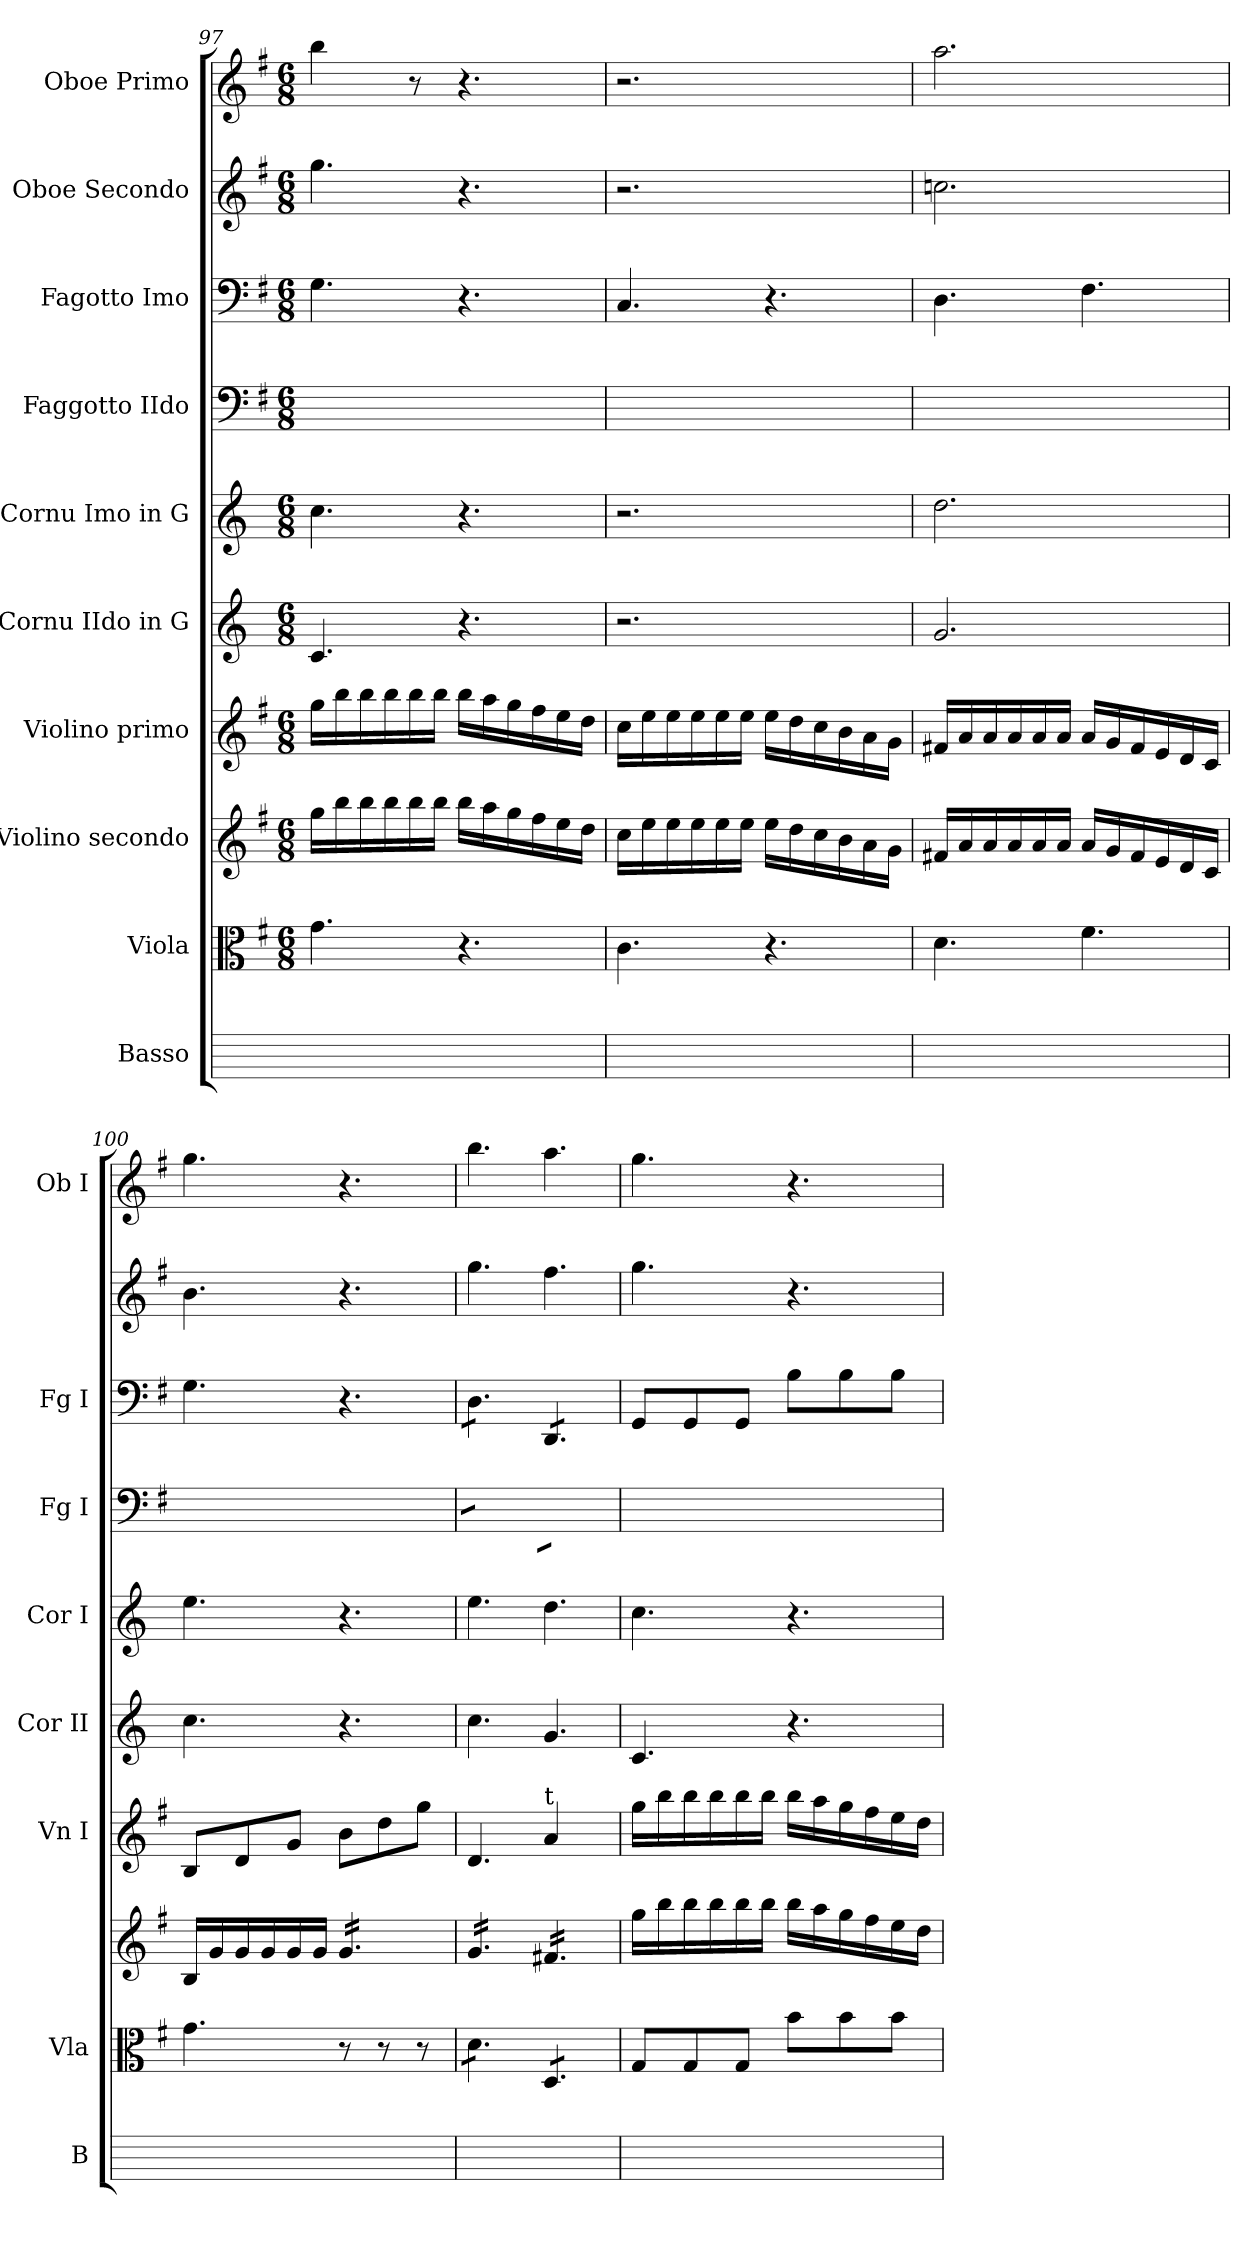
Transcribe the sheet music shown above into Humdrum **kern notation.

**kern	**kern	**dynam	**kern	**dynam	**kern	**kern	**kern	**kern	**kern	**kern	**kern
*part10	*part9	*part9	*part8	*part8	*part7	*part6	*part5	*part4	*part3	*part2	*part1
*staff10	*staff9	*staff9	*staff8	*staff8	*staff7	*staff6	*staff5	*staff4	*staff3	*staff2	*staff1
*I"Basso	*I"Viola	*	*I"Violino secondo	*	*I"Violino primo	*I"Cornu IIdo in G	*I"Cornu Imo in G	*I"Faggotto IIdo	*I"Fagotto Imo	*I"Oboe Secondo	*I"Oboe Primo
*I'B	*I'Vla	*	*	*	*I'Vn I	*I'Cor II	*I'Cor I	*I'Fg I	*I'Fg I	*	*I'Ob I
*	*clefC3	*	*clefG2	*	*clefG2	*clefG2	*clefG2	*clefF4	*clefF4	*clefG2	*clefG2
*	*	*	*	*	*	*ITrd3c5	*ITrd3c5	*	*	*	*
*	*k[f#]	*	*k[f#]	*	*k[f#]	*k[f#]	*k[f#]	*k[f#]	*k[f#]	*k[f#]	*k[f#]
*	*G:	*	*G:	*	*G:	*	*	*G:	*G:	*G:	*G:
*	*M6/8	*	*M6/8	*	*M6/8	*M6/8	*M6/8	*M6/8	*M6/8	*M6/8	*M6/8
=97	=97	=97	=97	=97	=97	=97	=97	=97	=97	=97	=97
2.ryy	4.g\	for	16gg\LL	fortif	16gg\LL	4.G/	4.g\	4.G\yy	4.G\	4.gg\	4bb\
.	.	.	16bb\	.	16bb\	.	.	.	.	.	.
.	.	.	16bb\	.	16bb\	.	.	.	.	.	.
.	.	.	16bb\	.	16bb\	.	.	.	.	.	.
.	.	.	16bb\	.	16bb\	.	.	.	.	.	8r
.	.	.	16bb\JJ	.	16bb\JJ	.	.	.	.	.	.
.	4.r	.	16bb\LL	.	16bb\LL	4.r	4.r	4.ryy	4.r	4.r	4.r
.	.	.	16aa\	.	16aa\	.	.	.	.	.	.
.	.	.	16gg\	.	16gg\	.	.	.	.	.	.
.	.	.	16ff#\	.	16ff#\	.	.	.	.	.	.
.	.	.	16ee\	.	16ee\	.	.	.	.	.	.
.	.	.	16dd\JJ	.	16dd\JJ	.	.	.	.	.	.
=98	=98	=98	=98	=98	=98	=98	=98	=98	=98	=98	=98
2.ryy	4.c\	.	16cc\LL	.	16cc\LL	2.r	2.r	4.C/yy	4.C/	2.r	2.r
.	.	.	16ee\	.	16ee\	.	.	.	.	.	.
.	.	.	16ee\	.	16ee\	.	.	.	.	.	.
.	.	.	16ee\	.	16ee\	.	.	.	.	.	.
.	.	.	16ee\	.	16ee\	.	.	.	.	.	.
.	.	.	16ee\JJ	.	16ee\JJ	.	.	.	.	.	.
.	4.r	.	16ee\LL	.	16ee\LL	.	.	4.ryy	4.r	.	.
.	.	.	16dd\	.	16dd\	.	.	.	.	.	.
.	.	.	16cc\	.	16cc\	.	.	.	.	.	.
.	.	.	16b\	.	16b\	.	.	.	.	.	.
.	.	.	16a\	.	16a\	.	.	.	.	.	.
.	.	.	16g\JJ	.	16g\JJ	.	.	.	.	.	.
=99	=99	=99	=99	=99	=99	=99	=99	=99	=99	=99	=99
2.ryy	4.d\	.	16f#X/LL	.	16f#X/LL	2.d/	2.a\	4.D\yy	4.D\	2.ccn\	2.aa\
.	.	.	16a/	.	16a/	.	.	.	.	.	.
.	.	.	16a/	.	16a/	.	.	.	.	.	.
.	.	.	16a/	.	16a/	.	.	.	.	.	.
.	.	.	16a/	.	16a/	.	.	.	.	.	.
.	.	.	16a/JJ	.	16a/JJ	.	.	.	.	.	.
.	4.f#\	.	16a/LL	.	16a/LL	.	.	4.F#\yy	4.F#\	.	.
.	.	.	16g/	.	16g/	.	.	.	.	.	.
.	.	.	16f#/	.	16f#/	.	.	.	.	.	.
.	.	.	16e/	.	16e/	.	.	.	.	.	.
.	.	.	16d/	.	16d/	.	.	.	.	.	.
.	.	.	16c/JJ	.	16c/JJ	.	.	.	.	.	.
=100	=100	=100	=100	=100	=100	=100	=100	=100	=100	=100	=100
2.ryy	4.g\	.	16B/LL	.	8B/L	4.g\	4.b\	4.G\yy	4.G\	4.b\	4.gg\
.	.	.	16g/	.	.	.	.	.	.	.	.
.	.	.	16g/	.	8d/	.	.	.	.	.	.
.	.	.	16g/	.	.	.	.	.	.	.	.
.	.	.	16g/	.	8g/J	.	.	.	.	.	.
.	.	.	16g/JJ	.	.	.	.	.	.	.	.
*	*	*	*tremolo	*	*	*	*	*	*	*	*
.	8r	.	16g/LL	.	8b\L	4.r	4.r	4.ryy	4.r	4.r	4.r
.	.	.	16g/	.	.	.	.	.	.	.	.
.	8r	.	16g/	.	8dd\	.	.	.	.	.	.
.	.	.	16g/	.	.	.	.	.	.	.	.
.	8r	.	16g/	.	8gg\J	.	.	.	.	.	.
.	.	.	16g/JJ	.	.	.	.	.	.	.	.
=101	=101	=101	=101	=101	=101	=101	=101	=101	=101	=101	=101
*	*tremolo	*	*	*	*	*	*	*	*	*	*
*	*	*	*	*	*	*	*	*tremolo	*	*	*
*	*	*	*	*	*	*	*	*	*tremolo	*	*
2.ryy	8d\L	.	16g/LL	.	4.d/	4.g\	4.b\	8D\yyL	8D\L	4.gg\	4.bb\
.	.	.	16g/	.	.	.	.	.	.	.	.
.	8d\	.	16g/	.	.	.	.	8D\yy	8D\	.	.
.	.	.	16g/	.	.	.	.	.	.	.	.
.	8d\J	.	16g/	.	.	.	.	8D\yyJ	8D\J	.	.
.	.	.	16g/JJ	.	.	.	.	.	.	.	.
!	!	!	!	!	!LO:TX:a:t=t	!	!	!	!	!	!
!	!	!	!	!	!LO:N:vis=4	!	!	!	!	!	!
.	8D/L	.	16f#X/LL	.	4.a/	4.d/	4.a\	8DD/yyL	8DD/L	4.ff#\	4.aa\
.	.	.	16f#X/	.	.	.	.	.	.	.	.
.	8D/	.	16f#X/	.	.	.	.	8DD/yy	8DD/	.	.
.	.	.	16f#X/	.	.	.	.	.	.	.	.
.	8D/J	.	16f#X/	.	.	.	.	8DD/yyJ	8DD/J	.	.
*	*	*	*	*	*	*	*	*	*Xtremolo	*	*
*	*	*	*	*	*	*	*	*Xtremolo	*	*	*
*	*Xtremolo	*	*	*	*	*	*	*	*	*	*
.	.	.	16f#X/JJ	.	.	.	.	.	.	.	.
*	*	*	*Xtremolo	*	*	*	*	*	*	*	*
=102	=102	=102	=102	=102	=102	=102	=102	=102	=102	=102	=102
2.ryy	8G/L	.	16gg\LL	.	16gg\LL	4.G/	4.g\	8GG/Lyy	8GG/L	4.gg\	4.gg\
.	.	.	16bb\	.	16bb\	.	.	.	.	.	.
.	8G/	.	16bb\	.	16bb\	.	.	8GG/yy	8GG/	.	.
.	.	.	16bb\	.	16bb\	.	.	.	.	.	.
.	8G/J	.	16bb\	.	16bb\	.	.	8GG/Jyy	8GG/J	.	.
.	.	.	16bb\JJ	.	16bb\JJ	.	.	.	.	.	.
.	8b\L	.	16bb\LL	.	16bb\LL	4.r	4.r	8B\Lyy	8B\L	4.r	4.r
.	.	.	16aa\	.	16aa\	.	.	.	.	.	.
.	8b\	.	16gg\	.	16gg\	.	.	8B\yy	8B\	.	.
.	.	.	16ff#\	.	16ff#\	.	.	.	.	.	.
.	8b\J	.	16ee\	.	16ee\	.	.	8B\Jyy	8B\J	.	.
.	.	.	16dd\JJ	.	16dd\JJ	.	.	.	.	.	.
=	=	=	=	=	=	=	=	=	=	=	=
*-	*-	*-	*-	*-	*-	*-	*-	*-	*-	*-	*-
